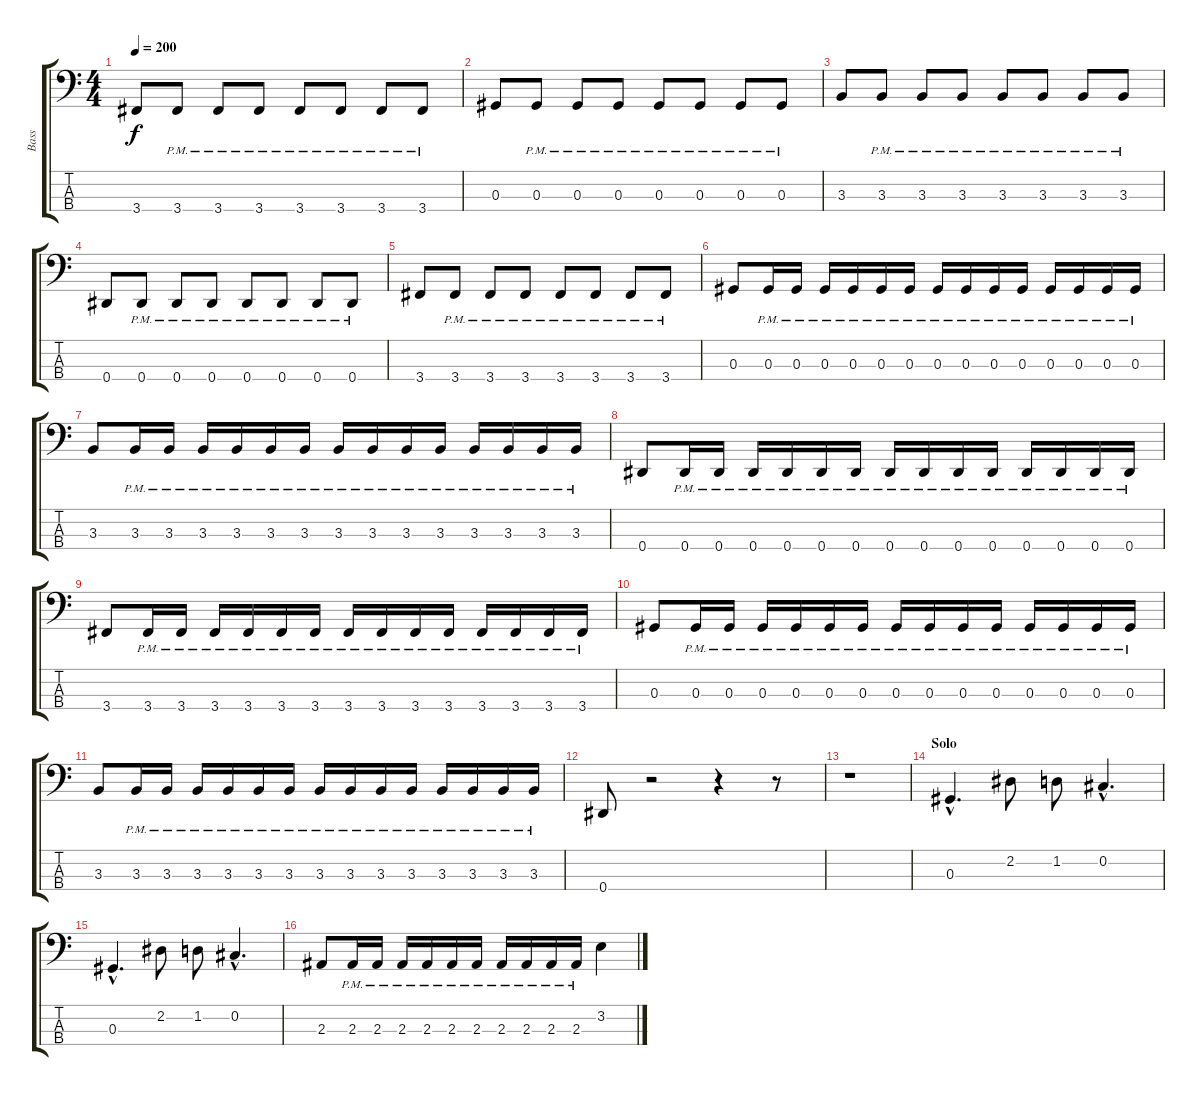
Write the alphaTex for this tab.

\track ("Bass" "Bass") {instrument slapbass2}
\staff {score tabs}
\tuning (Gb2 Db2 Ab1 Eb1) {hide}
\ts (4 4)
\tempo 200
\clef f4
\ks c
3.4.8{dy f} 3.4{pm}.8 3.4{pm}.8 3.4{pm}.8 3.4{pm}.8 3.4{pm}.8 3.4{pm}.8 3.4{pm}.8 |
0.3.8 0.3{pm}.8 0.3{pm}.8 0.3{pm}.8 0.3{pm}.8 0.3{pm}.8 0.3{pm}.8 0.3{pm}.8 |
3.3.8 3.3{pm}.8 3.3{pm}.8 3.3{pm}.8 3.3{pm}.8 3.3{pm}.8 3.3{pm}.8 3.3{pm}.8 |
0.4.8 0.4{pm}.8 0.4{pm}.8 0.4{pm}.8 0.4{pm}.8 0.4{pm}.8 0.4{pm}.8 0.4{pm}.8 |
3.4.8 3.4{pm}.8 3.4{pm}.8 3.4{pm}.8 3.4{pm}.8 3.4{pm}.8 3.4{pm}.8 3.4{pm}.8 |
0.3.8 0.3{pm}.16 0.3{pm}.16 0.3{pm}.16 0.3{pm}.16 0.3{pm}.16 0.3{pm}.16 0.3{pm}.16 0.3{pm}.16 0.3{pm}.16 0.3{pm}.16 0.3{pm}.16 0.3{pm}.16 0.3{pm}.16 0.3{pm}.16 |
3.3.8 3.3{pm}.16 3.3{pm}.16 3.3{pm}.16 3.3{pm}.16 3.3{pm}.16 3.3{pm}.16 3.3{pm}.16 3.3{pm}.16 3.3{pm}.16 3.3{pm}.16 3.3{pm}.16 3.3{pm}.16 3.3{pm}.16 3.3{pm}.16 |
0.4.8 0.4{pm}.16 0.4{pm}.16 0.4{pm}.16 0.4{pm}.16 0.4{pm}.16 0.4{pm}.16 0.4{pm}.16 0.4{pm}.16 0.4{pm}.16 0.4{pm}.16 0.4{pm}.16 0.4{pm}.16 0.4{pm}.16 0.4{pm}.16 |
3.4.8 3.4{pm}.16 3.4{pm}.16 3.4{pm}.16 3.4{pm}.16 3.4{pm}.16 3.4{pm}.16 3.4{pm}.16 3.4{pm}.16 3.4{pm}.16 3.4{pm}.16 3.4{pm}.16 3.4{pm}.16 3.4{pm}.16 3.4{pm}.16 |
0.3.8 0.3{pm}.16 0.3{pm}.16 0.3{pm}.16 0.3{pm}.16 0.3{pm}.16 0.3{pm}.16 0.3{pm}.16 0.3{pm}.16 0.3{pm}.16 0.3{pm}.16 0.3{pm}.16 0.3{pm}.16 0.3{pm}.16 0.3{pm}.16 |
3.3.8 3.3{pm}.16 3.3{pm}.16 3.3{pm}.16 3.3{pm}.16 3.3{pm}.16 3.3{pm}.16 3.3{pm}.16 3.3{pm}.16 3.3{pm}.16 3.3{pm}.16 3.3{pm}.16 3.3{pm}.16 3.3{pm}.16 3.3{pm}.16 |
0.4.8 r.2 r.4 r.8 |
r.1 |
\section ("" "Solo")
0.3{hac}.4{d} 2.2.8 1.2.8 0.2{hac}.4{d} |
0.3{hac}.4{d} 2.2.8 1.2.8 0.2{hac}.4{d} |
2.3.8 2.3{pm}.16 2.3{pm}.16 2.3{pm}.16 2.3{pm}.16 2.3{pm}.16 2.3{pm}.16 2.3{pm}.16 2.3{pm}.16 2.3{pm}.16 2.3{pm}.16 3.2.4
